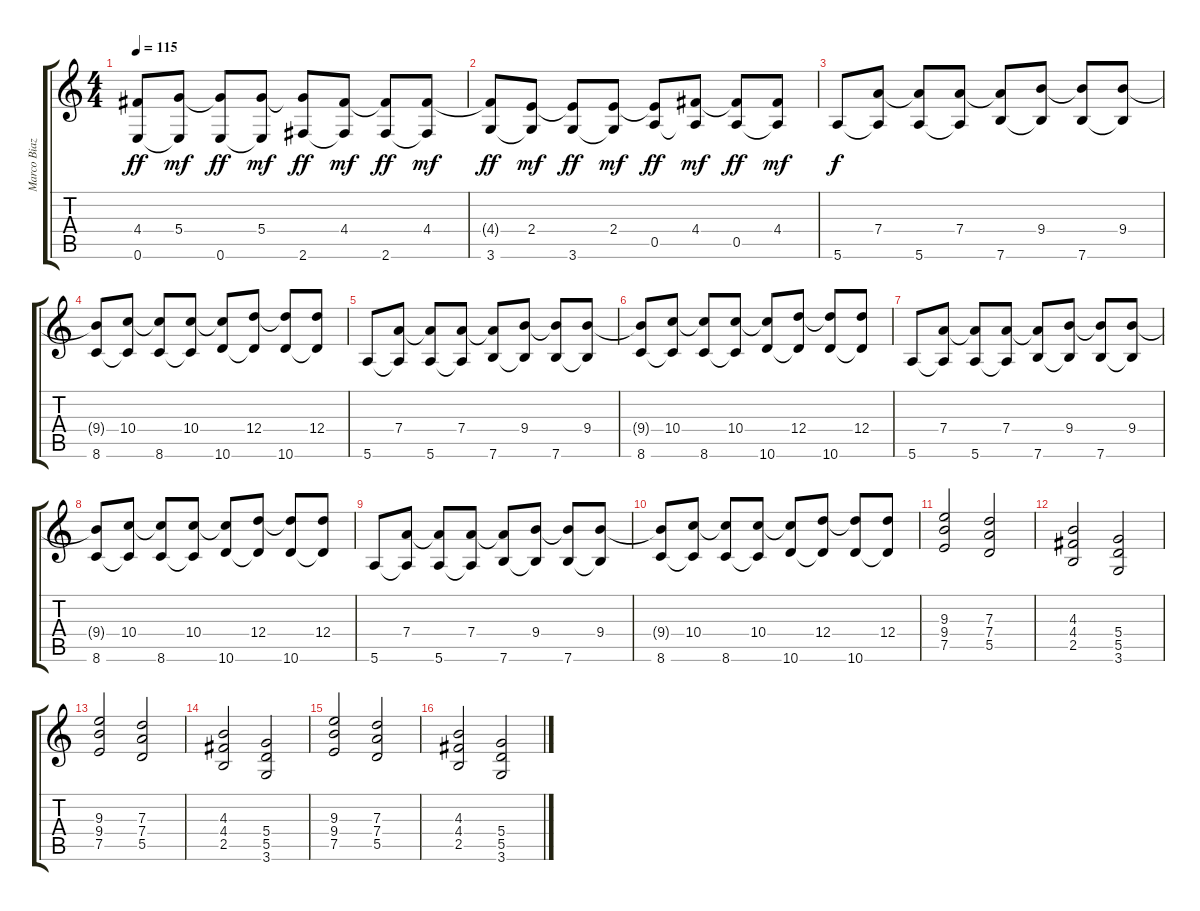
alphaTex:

\track ("Marco Biazzi" "Marco Biaz") {instrument overdrivenguitar}
\staff {score tabs}
\tuning (E4 B3 G3 D3 A2 E2) {hide}
\ts (4 4)
\tempo 115
\clef g2
\ks c
(4.4{t} 0.6).8{dy ff} (5.4 0.6{t}).8{dy mf} (5.4{t} 0.6).8{dy ff} (5.4 0.6{t}).8{dy mf} (5.4{t} 2.6).8{dy ff} (4.4 2.6{t}).8{dy mf} (4.4{t} 2.6).8{dy ff} (4.4 2.6{t}).8{dy mf} |
(4.4{t} 3.6).8{dy ff} (2.4 3.6{t}).8{dy mf} (2.4{t} 3.6).8{dy ff} (2.4 3.6{t}).8{dy mf} (2.4{t} 0.5).8{dy ff} (4.4 0.5{t}).8{dy mf} (4.4{t} 0.5).8{dy ff} (4.4 0.5{t}).8{dy mf} |
5.6.8{dy f} (7.4 5.6{t}).8 (7.4{t} 5.6).8 (7.4 5.6{t}).8 (7.4{t} 7.6).8 (9.4 7.6{t}).8 (9.4{t} 7.6).8 (9.4 7.6{t}).8 |
(9.4{t} 8.6).8 (10.4 8.6{t}).8 (10.4{t} 8.6).8 (10.4 8.6{t}).8 (10.4{t} 10.6).8 (12.4 10.6{t}).8 (12.4{t} 10.6).8 (12.4 10.6{t}).8 |
5.6.8 (7.4 5.6{t}).8 (7.4{t} 5.6).8 (7.4 5.6{t}).8 (7.4{t} 7.6).8 (9.4 7.6{t}).8 (9.4{t} 7.6).8 (9.4 7.6{t}).8 |
(9.4{t} 8.6).8 (10.4 8.6{t}).8 (10.4{t} 8.6).8 (10.4 8.6{t}).8 (10.4{t} 10.6).8 (12.4 10.6{t}).8 (12.4{t} 10.6).8 (12.4 10.6{t}).8 |
5.6.8 (7.4 5.6{t}).8 (7.4{t} 5.6).8 (7.4 5.6{t}).8 (7.4{t} 7.6).8 (9.4 7.6{t}).8 (9.4{t} 7.6).8 (9.4 7.6{t}).8 |
(9.4{t} 8.6).8 (10.4 8.6{t}).8 (10.4{t} 8.6).8 (10.4 8.6{t}).8 (10.4{t} 10.6).8 (12.4 10.6{t}).8 (12.4{t} 10.6).8 (12.4 10.6{t}).8 |
5.6.8 (7.4 5.6{t}).8 (7.4{t} 5.6).8 (7.4 5.6{t}).8 (7.4{t} 7.6).8 (9.4 7.6{t}).8 (9.4{t} 7.6).8 (9.4 7.6{t}).8 |
(9.4{t} 8.6).8 (10.4 8.6{t}).8 (10.4{t} 8.6).8 (10.4 8.6{t}).8 (10.4{t} 10.6).8 (12.4 10.6{t}).8 (12.4{t} 10.6).8 (12.4 10.6{t}).8 |
(9.3 9.4 7.5).2 (7.3 7.4 5.5).2 |
(4.3 4.4 2.5).2 (5.4 5.5 3.6).2 |
(9.3 9.4 7.5).2 (7.3 7.4 5.5).2 |
(4.3 4.4 2.5).2 (5.4 5.5 3.6).2 |
(9.3 9.4 7.5).2 (7.3 7.4 5.5).2 |
(4.3 4.4 2.5).2 (5.4 5.5 3.6).2
